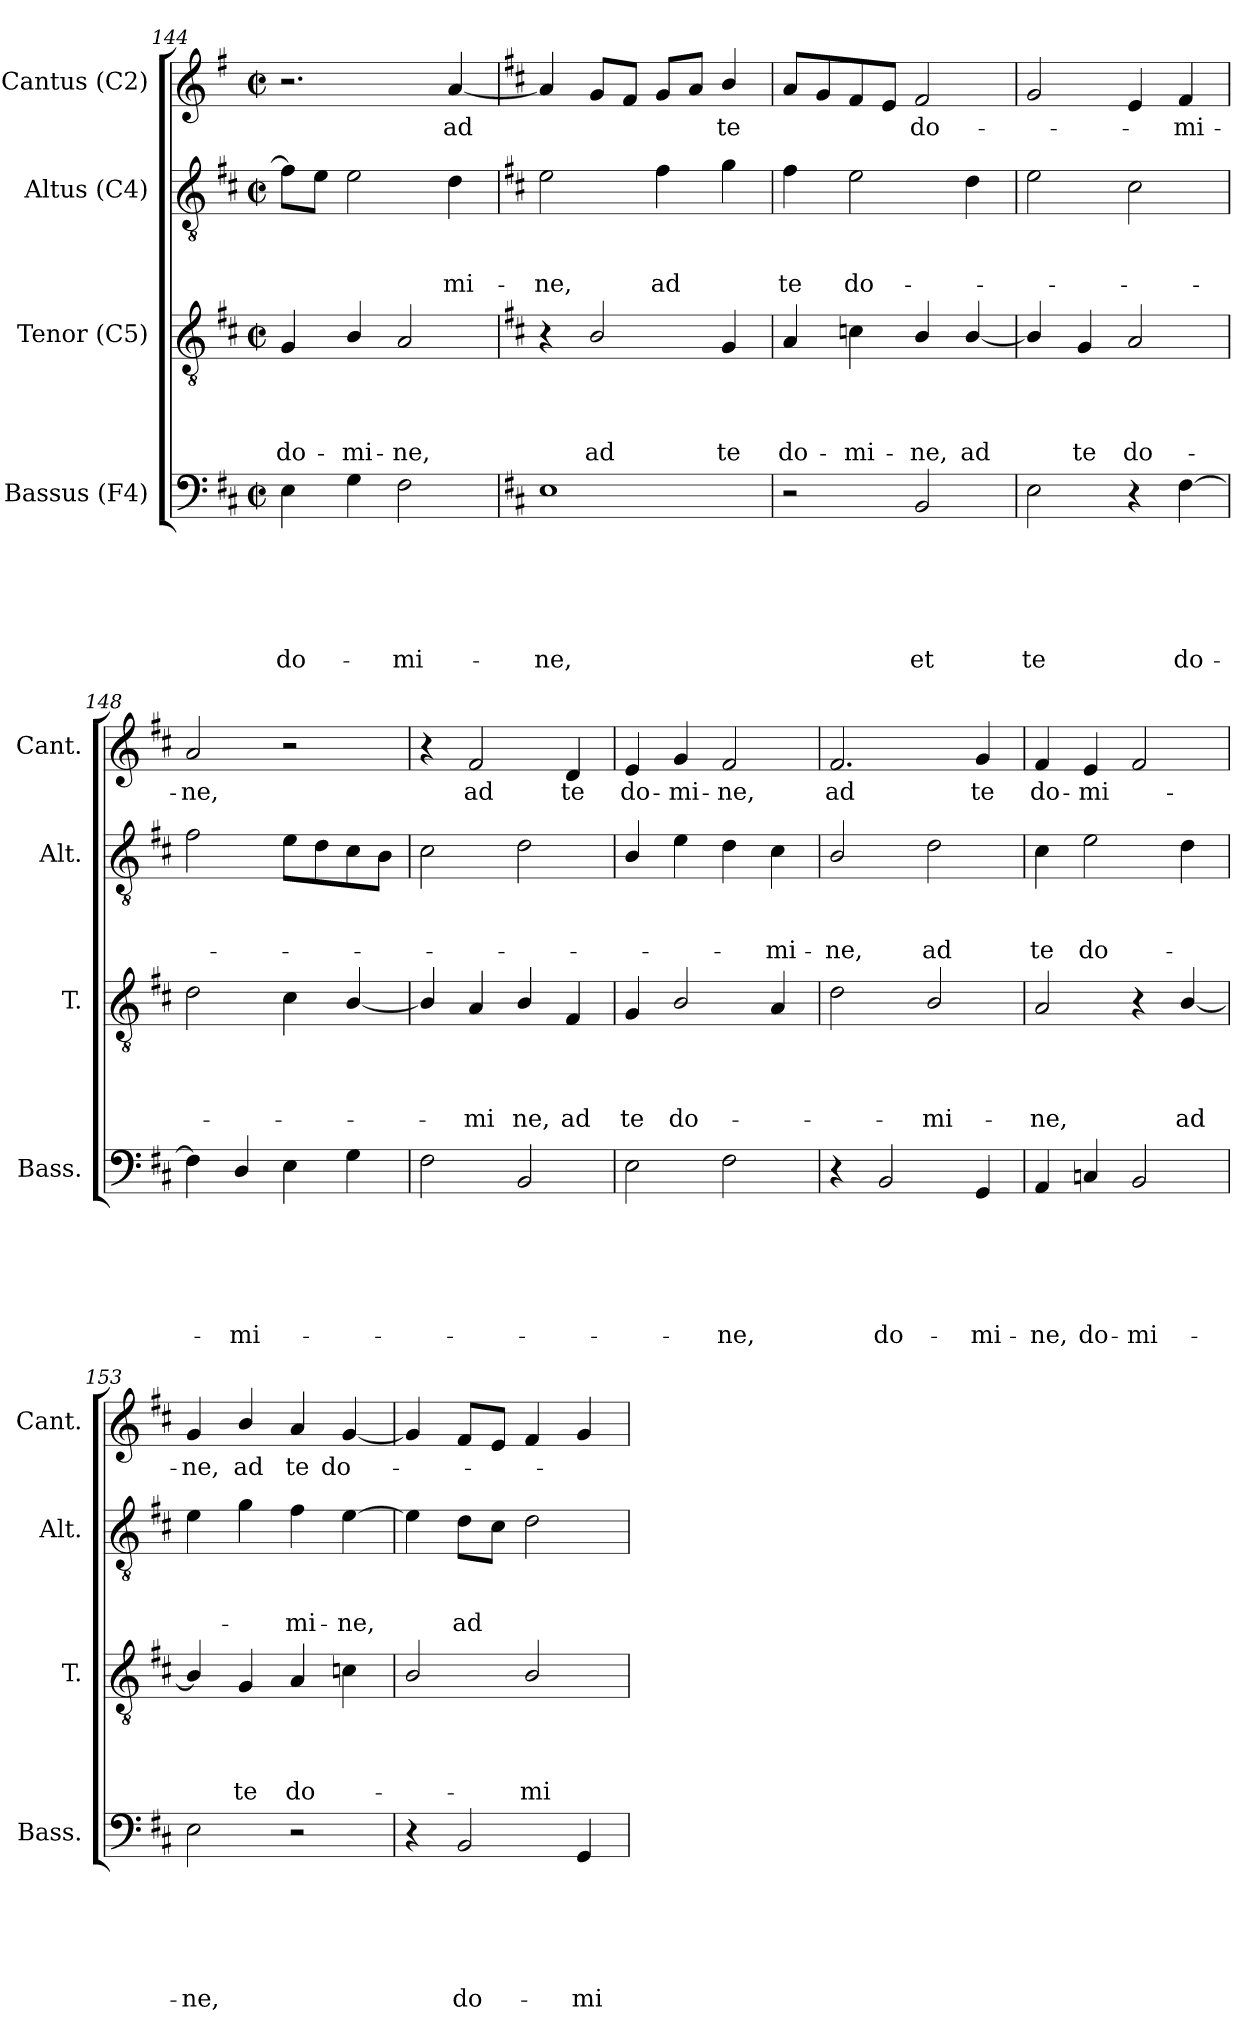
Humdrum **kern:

**kern	**text	**text	**text	**text	**text	**text	**kern	**text	**text	**text	**text	**kern	**text	**text	**text	**kern	**text
*part4	*part4	*part4	*part4	*part4	*part4	*part4	*part3	*part3	*part3	*part3	*part3	*part2	*part2	*part2	*part2	*part1	*part1
*staff4	*staff4	*staff4	*staff4	*staff4	*staff4	*staff4	*staff3	*staff3	*staff3	*staff3	*staff3	*staff2	*staff2	*staff2	*staff2	*staff1	*staff1
*I"Bassus (F4)	*	*	*	*	*	*	*I"Tenor (C5)	*	*	*	*	*I"Altus (C4)	*	*	*	*I"Cantus (C2)	*
*I'Bass.	*	*	*	*	*	*	*I'T.	*	*	*	*	*I'Alt.	*	*	*	*I'Cant.	*
*clefF4	*	*	*	*	*	*	*clefGv2	*	*	*	*	*clefGv2	*	*	*	*clefG2	*
*k[f#c#]	*	*	*	*	*	*	*k[f#c#]	*	*	*	*	*k[f#c#]	*	*	*	*k[f#]	*
*D:	*	*	*	*	*	*	*D:	*	*	*	*	*D:	*	*	*	*G:	*
*M2/2	*	*	*	*	*	*	*M2/2	*	*	*	*	*M2/2	*	*	*	*M2/2	*
*met(c|)	*	*	*	*	*	*	*met(c|)	*	*	*	*	*met(c|)	*	*	*	*met(c|)	*
=144	=144	=144	=144	=144	=144	=144	=144	=144	=144	=144	=144	=144	=144	=144	=144	=144	=144
!	!	!	!	!	!	!LO:LY:b	!	!	!	!	!LO:LY:b	!	!	!	!	!	!
4E\	.	.	.	.	.	do-	4G/	.	.	.	do-	8f#\L]	.	.	.	2.r	.
.	.	.	.	.	.	.	.	.	.	.	.	8e\J	.	.	.	.	.
!	!	!	!	!	!	!	!	!	!	!	!LO:LY:b	!	!	!	!	!	!
4G\	.	.	.	.	.	.	4B/	.	.	.	-mi-	2e\	.	.	.	.	.
!	!	!	!	!	!	!LO:LY:b	!	!	!	!	!LO:LY:b	!	!	!	!	!	!
2F#\	.	.	.	.	.	-mi-	2A/	.	.	.	-ne,	.	.	.	.	.	.
!	!	!	!	!	!	!	!	!	!	!	!	!	!	!	!LO:LY:b	!	!LO:LY:b
.	.	.	.	.	.	.	.	.	.	.	.	4d\	.	.	-mi-	[>4a/	ad
!!LO:PB:g=z
=145	=145	=145	=145	=145	=145	=145	=145	=145	=145	=145	=145	=145	=145	=145	=145	=145	=145
*	*	*	*	*	*	*	*	*	*	*	*	*	*	*	*	*k[f#c#]	*
*	*	*	*	*	*	*	*	*	*	*	*	*	*	*	*	*D:	*
!	!	!	!	!	!	!LO:LY:b	!	!	!	!	!	!	!	!	!LO:LY:b	!	!
1E	.	.	.	.	.	-ne,	4r	.	.	.	.	2e\	.	.	-ne,	4a/]	.
!	!	!	!	!	!	!	!	!	!	!	!LO:LY:b	!	!	!	!	!	!
.	.	.	.	.	.	.	2B/	.	.	.	ad	.	.	.	.	8g/L	.
.	.	.	.	.	.	.	.	.	.	.	.	.	.	.	.	8f#/J	.
!	!	!	!	!	!	!	!	!	!	!	!	!	!	!	!LO:LY:b	!	!
.	.	.	.	.	.	.	.	.	.	.	.	4f#\	.	.	ad	8g/L	.
.	.	.	.	.	.	.	.	.	.	.	.	.	.	.	.	8a/J	.
!	!	!	!	!	!	!	!	!	!	!	!LO:LY:b	!	!	!	!	!	!LO:LY:b
.	.	.	.	.	.	.	4G/	.	.	.	te	4g\	.	.	.	4b/	te
=146	=146	=146	=146	=146	=146	=146	=146	=146	=146	=146	=146	=146	=146	=146	=146	=146	=146
!	!	!	!	!	!	!	!	!	!	!	!LO:LY:b	!	!	!	!LO:LY:b	!	!
2r	.	.	.	.	.	.	4A/	.	.	.	do-	4f#\	.	.	te	8a/L	.
.	.	.	.	.	.	.	.	.	.	.	.	.	.	.	.	8g/	.
!	!	!	!	!	!	!	!	!	!	!	!LO:LY:b	!	!	!	!LO:LY:b	!	!
.	.	.	.	.	.	.	4cn\	.	.	.	-mi-	2e\	.	.	do-	8f#/	.
.	.	.	.	.	.	.	.	.	.	.	.	.	.	.	.	8e/J	.
!	!	!	!	!	!	!LO:LY:b	!	!	!	!	!LO:LY:b	!	!	!	!	!	!LO:LY:b
2BB/	.	.	.	.	.	et	4B/	.	.	.	-ne,	.	.	.	.	2f#/	do-
!	!	!	!	!	!	!	!	!	!	!	!LO:LY:b	!	!	!	!	!	!
.	.	.	.	.	.	.	[<4B/	.	.	.	ad	4d\	.	.	.	.	.
=147	=147	=147	=147	=147	=147	=147	=147	=147	=147	=147	=147	=147	=147	=147	=147	=147	=147
!	!	!	!	!	!	!LO:LY:b	!	!	!	!	!	!	!	!	!	!	!
2E\	.	.	.	.	.	te	4B/]	.	.	.	.	2e\	.	.	.	2g/	.
!	!	!	!	!	!	!	!	!	!	!	!LO:LY:b	!	!	!	!	!	!
.	.	.	.	.	.	.	4G/	.	.	.	te	.	.	.	.	.	.
!	!	!	!	!	!	!	!	!	!	!	!LO:LY:b	!	!	!	!	!	!
4r	.	.	.	.	.	.	2A/	.	.	.	do-	2c#\	.	.	.	4e/	.
!	!	!	!	!	!	!LO:LY:b	!	!	!	!	!	!	!	!	!	!	!LO:LY:b
[>4F#\	.	.	.	.	.	do-	.	.	.	.	.	.	.	.	.	4f#/	-mi-
=148	=148	=148	=148	=148	=148	=148	=148	=148	=148	=148	=148	=148	=148	=148	=148	=148	=148
!	!	!	!	!	!	!	!	!	!	!	!	!	!	!	!	!	!LO:LY:b
4F#\]	.	.	.	.	.	.	2d\	.	.	.	.	2f#\	.	.	.	2a/	-ne,
!	!	!	!	!	!	!LO:LY:b	!	!	!	!	!	!	!	!	!	!	!
4D/	.	.	.	.	.	-mi-	.	.	.	.	.	.	.	.	.	.	.
4E\	.	.	.	.	.	.	4c#\	.	.	.	.	8e\L	.	.	.	2r	.
.	.	.	.	.	.	.	.	.	.	.	.	8d\	.	.	.	.	.
4G\	.	.	.	.	.	.	[<4B/	.	.	.	.	8c#\	.	.	.	.	.
.	.	.	.	.	.	.	.	.	.	.	.	8B\J	.	.	.	.	.
=149	=149	=149	=149	=149	=149	=149	=149	=149	=149	=149	=149	=149	=149	=149	=149	=149	=149
2F#\	.	.	.	.	.	.	4B/]	.	.	.	.	2c#\	.	.	.	4r	.
!	!	!	!	!	!	!	!	!	!	!	!LO:LY:b	!	!	!	!	!	!LO:LY:b
.	.	.	.	.	.	.	4A/	.	.	.	-mi	.	.	.	.	2f#/	ad
!	!	!	!	!	!	!	!	!	!	!	!LO:LY:b	!	!	!	!	!	!
2BB/	.	.	.	.	.	.	4B/	.	.	.	ne,	2d\	.	.	.	.	.
!	!	!	!	!	!	!	!	!	!	!	!LO:LY:b	!	!	!	!	!	!LO:LY:b
.	.	.	.	.	.	.	4F#/	.	.	.	ad	.	.	.	.	4d/	te
=150	=150	=150	=150	=150	=150	=150	=150	=150	=150	=150	=150	=150	=150	=150	=150	=150	=150
!	!	!	!	!	!	!	!	!	!	!	!LO:LY:b	!	!	!	!	!	!LO:LY:b
2E\	.	.	.	.	.	.	4G/	.	.	.	te	4B/	.	.	.	4e/	do-
!	!	!	!	!	!	!	!	!	!	!	!LO:LY:b	!	!	!	!	!	!LO:LY:b
.	.	.	.	.	.	.	2B/	.	.	.	do-	4e\	.	.	.	4g/	-mi-
!	!	!	!	!	!	!LO:LY:b	!	!	!	!	!	!	!	!	!	!	!LO:LY:b
2F#\	.	.	.	.	.	-ne,	.	.	.	.	.	4d\	.	.	.	2f#/	-ne,
!	!	!	!	!	!	!	!	!	!	!	!	!	!	!	!LO:LY:b	!	!
.	.	.	.	.	.	.	4A/	.	.	.	.	4c#\	.	.	-mi-	.	.
!!LO:LB:g=z
=151	=151	=151	=151	=151	=151	=151	=151	=151	=151	=151	=151	=151	=151	=151	=151	=151	=151
!	!	!	!	!	!	!	!	!	!	!	!	!	!	!	!LO:LY:b	!	!LO:LY:b
4r	.	.	.	.	.	.	2d\	.	.	.	.	2B/	.	.	-ne,	2.f#/	ad
!	!	!	!	!	!	!LO:LY:b	!	!	!	!	!	!	!	!	!	!	!
2BB/	.	.	.	.	.	do-	.	.	.	.	.	.	.	.	.	.	.
!	!	!	!	!	!	!	!	!	!	!	!LO:LY:b	!	!	!	!LO:LY:b	!	!
.	.	.	.	.	.	.	2B/	.	.	.	-mi-	2d\	.	.	ad	.	.
!	!	!	!	!	!	!LO:LY:b	!	!	!	!	!	!	!	!	!	!	!LO:LY:b
4GG/	.	.	.	.	.	-mi-	.	.	.	.	.	.	.	.	.	4g/	te
=152	=152	=152	=152	=152	=152	=152	=152	=152	=152	=152	=152	=152	=152	=152	=152	=152	=152
!	!	!	!	!	!	!LO:LY:b	!	!	!	!	!LO:LY:b	!	!	!	!LO:LY:b	!	!LO:LY:b
4AA/	.	.	.	.	.	-ne,	2A/	.	.	.	-ne,	4c#\	.	.	te	4f#/	do-
!	!	!	!	!	!	!LO:LY:b	!	!	!	!	!	!	!	!	!LO:LY:b	!	!LO:LY:b
4Cn/	.	.	.	.	.	do-	.	.	.	.	.	2e\	.	.	do-	4e/	-mi-
!	!	!	!	!	!	!LO:LY:b	!	!	!	!	!	!	!	!	!	!	!
2BB/	.	.	.	.	.	-mi-	4r	.	.	.	.	.	.	.	.	2f#/	.
!	!	!	!	!	!	!	!	!	!	!	!LO:LY:b	!	!	!	!	!	!
.	.	.	.	.	.	.	[<4B/	.	.	.	ad	4d\	.	.	.	.	.
=153	=153	=153	=153	=153	=153	=153	=153	=153	=153	=153	=153	=153	=153	=153	=153	=153	=153
!	!	!	!	!	!	!LO:LY:b	!	!	!	!	!	!	!	!	!	!	!LO:LY:b
2E\	.	.	.	.	.	-ne,	4B/]	.	.	.	.	4e\	.	.	.	4g/	-ne,
!	!	!	!	!	!	!	!	!	!	!	!LO:LY:b	!	!	!	!	!	!LO:LY:b
.	.	.	.	.	.	.	4G/	.	.	.	te	4g\	.	.	.	4b/	ad
!	!	!	!	!	!	!	!	!	!	!	!LO:LY:b	!	!	!	!LO:LY:b	!	!LO:LY:b
2r	.	.	.	.	.	.	4A/	.	.	.	do-	4f#\	.	.	-mi-	4a/	te
!	!	!	!	!	!	!	!	!	!	!	!	!	!	!	!LO:LY:b	!	!LO:LY:b
.	.	.	.	.	.	.	4cn\	.	.	.	.	[>4e\	.	.	-ne,	[<4g/	do-
=154	=154	=154	=154	=154	=154	=154	=154	=154	=154	=154	=154	=154	=154	=154	=154	=154	=154
4r	.	.	.	.	.	.	2B/	.	.	.	.	4e\]	.	.	.	4g/]	.
!	!	!	!	!	!	!LO:LY:b	!	!	!	!	!	!	!	!	!LO:LY:b	!	!
2BB/	.	.	.	.	.	do-	.	.	.	.	.	8d\L	.	.	ad	8f#/L	.
.	.	.	.	.	.	.	.	.	.	.	.	8c#\J	.	.	.	8e/J	.
!	!	!	!	!	!	!	!	!	!	!	!LO:LY:b	!	!	!	!	!	!
.	.	.	.	.	.	.	2B/	.	.	.	-mi-	2d\	.	.	.	4f#/	.
!	!	!	!	!	!	!LO:LY:b	!	!	!	!	!	!	!	!	!	!	!
4GG/	.	.	.	.	.	-mi-	.	.	.	.	.	.	.	.	.	4g/	.
=	=	=	=	=	=	=	=	=	=	=	=	=	=	=	=	=	=
*-	*-	*-	*-	*-	*-	*-	*-	*-	*-	*-	*-	*-	*-	*-	*-	*-	*-
